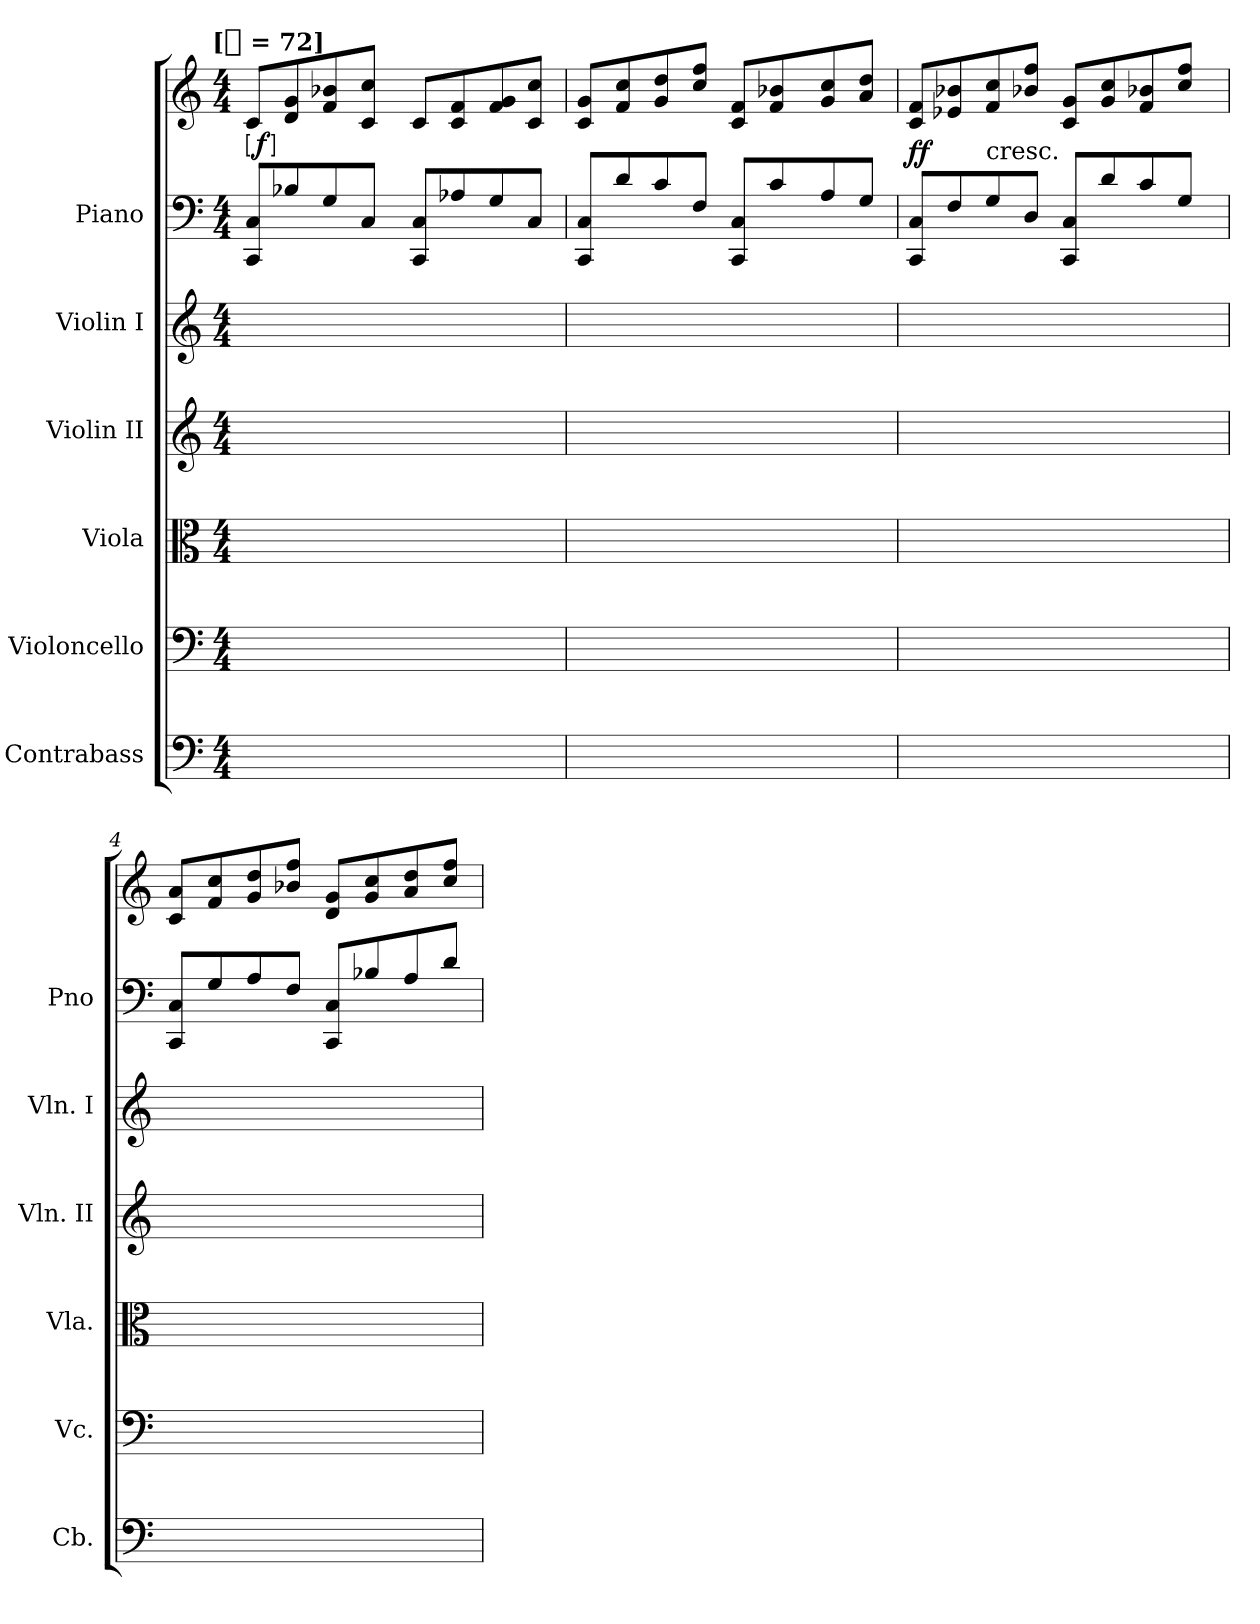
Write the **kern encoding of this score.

**kern	**kern	**kern	**kern	**kern	**kern	**kern	**dynam
*part6	*part5	*part4	*part3	*part2	*part1	*part1	*part1
*staff7	*staff6	*staff5	*staff4	*staff3	*staff2	*staff1	*staff1/2
*I"Contrabass	*I"Violoncello	*I"Viola	*I"Violin II	*I"Violin I	*I"Piano	*	*
*I'Cb.	*I'Vc.	*I'Vla.	*I'Vln. II	*I'Vln. I	*I'Pno	*	*
*clefF4	*clefF4	*clefC3	*clefG2	*clefG2	*clefF4	*clefG2	*
*ITrd7c12	*	*	*	*	*	*	*
*k[]	*k[]	*k[]	*k[]	*k[]	*k[]	*k[]	*
*C:	*C:	*C:	*C:	*C:	*C:	*C:	*
!!LO:TX:omd:t=[[quarter] = 72]
*M4/4	*M4/4	*M4/4	*M4/4	*M4/4	*M4/4	*M4/4	*
*MM72	*MM72	*MM72	*MM72	*MM72	*MM72	*MM72	*
=1	=1	=1	=1	=1	=1	=1	=1
!	!	!	!	!	!	!	!LO:DY:ed=brack
2.ryy	2.ryy	4ryy	4ryy	4ryy	8CC 8CL	8cL	f
.	.	.	.	.	8B-X	8d 8g	.
.	.	4ryy	4ryy	8.ryy	8G	8f 8b-X	.
.	.	.	.	.	8CJ	8c 8ccJ	.
.	.	.	.	16ryy	.	.	.
.	.	4ryy	4ryy	2ryy	8CC 8CL	8cL	.
.	.	.	.	.	8A-X	8c 8f	.
4ryy	4ryy	4ryy	4ryy	.	8G	8f 8g	.
.	.	.	.	.	8CJ	8c 8ccJ	.
=2	=2	=2	=2	=2	=2	=2	=2
1ryy	4ryy	4ryy	4ryy	4ryy	8CC 8CL	8c 8gL	.
.	.	.	.	.	8d	8f 8cc	.
.	4ryy	4ryy	4ryy	4ryy	8c	8g 8dd	.
.	.	.	.	.	8FJ	8cc 8ffJ	.
.	4ryy	4ryy	4ryy	8.ryy	8CC 8CL	8c 8fL	.
.	.	.	.	.	8c	8f 8b-X	.
.	.	.	.	16ryy	.	.	.
.	4ryy	4ryy	4ryy	4ryy	8A	8g 8cc	.
.	.	.	.	.	8GJ	8a 8ddJ	.
=3	=3	=3	=3	=3	=3	=3	=3
1ryy	4ryy	4ryy	4ryy	4ryy	8CC 8CL	8c 8fL	ff
.	.	.	.	.	8F	8e-X 8b-X	.
!	!	!	!	!	!	!LO:TX:c:t=cresc.	!
.	4ryy	4ryy	4ryy	4ryy	8G	8f 8cc	.
.	.	.	.	.	8DJ	8b-X 8ffJ	.
.	4ryy	4ryy	4ryy	4ryy	8CC 8CL	8c 8gL	.
.	.	.	.	.	8d	8g 8cc	.
.	4ryy	4ryy	4ryy	8.ryy	8c	8f 8b-X	.
.	.	.	.	.	8GJ	8cc 8ffJ	.
.	.	.	.	16ryy	.	.	.
=4	=4	=4	=4	=4	=4	=4	=4
4ryy	8ryy	4ryy	4ryy	2ryy	8CC 8CL	8c 8aL	.
.	8ryy	.	.	.	8G	8f 8cc	.
4ryy	4ryy	4.ryy	4ryy	.	8A	8g 8dd	.
.	.	.	.	.	8FJ	8b-X 8ffJ	.
4.ryy	4.ryy	.	4ryy	2ryy	8CC 8CL	8d 8gL	.
.	.	8ryy	.	.	8B-X	8g 8cc	.
.	.	8ryy	4ryy	.	8A	8a 8dd	.
8ryy	8ryy	8ryy	.	.	8dJ	8cc 8ffJ	.
=	=	=	=	=	=	=	=
*-	*-	*-	*-	*-	*-	*-	*-
